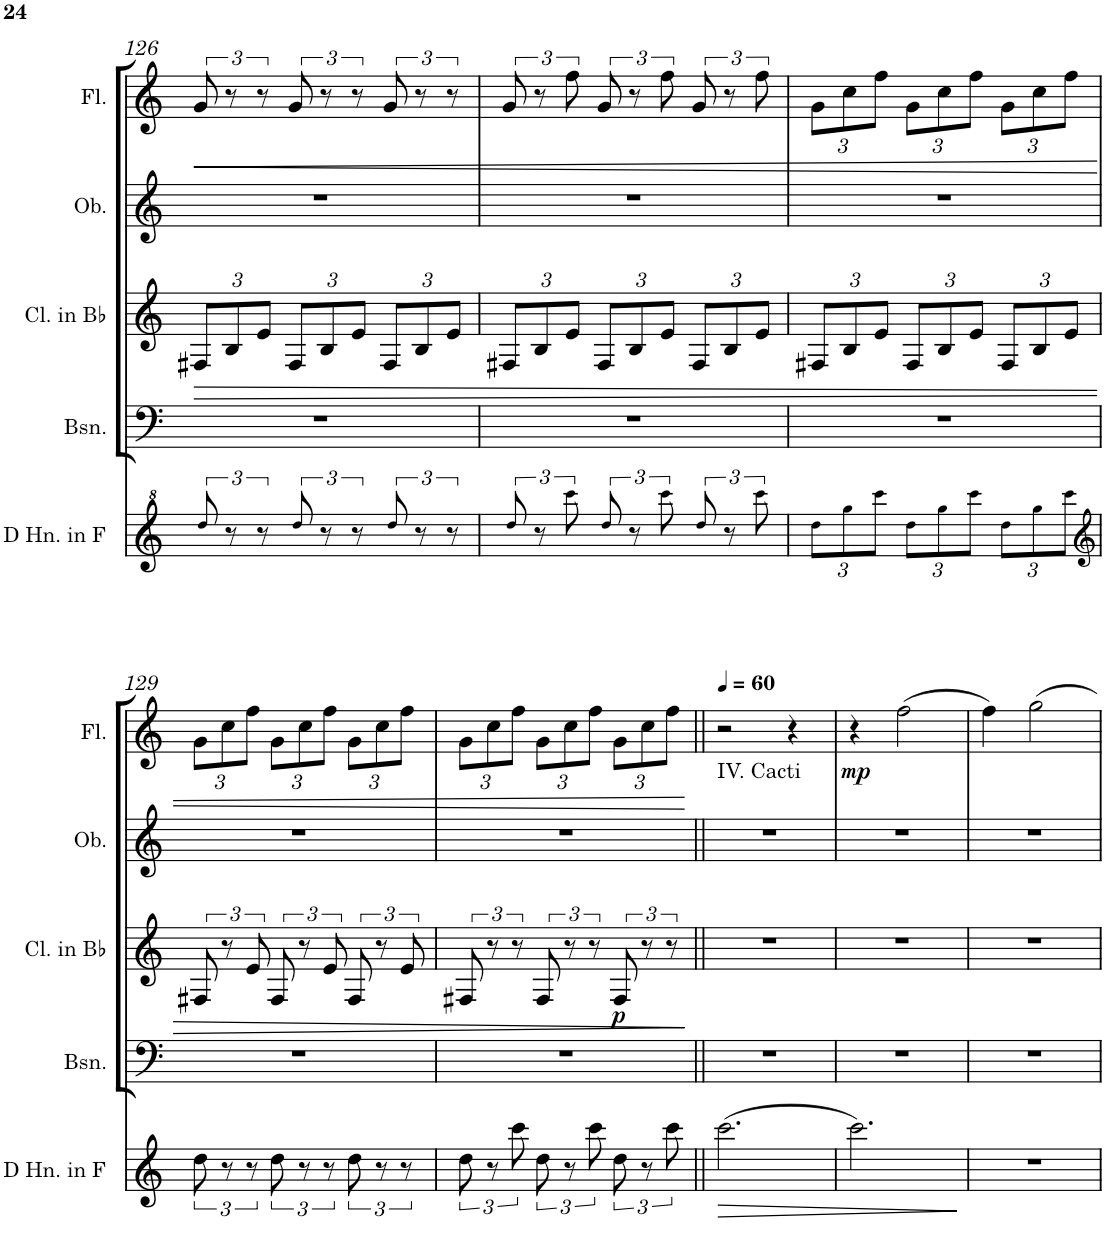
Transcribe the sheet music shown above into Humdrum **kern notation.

**kern	**dynam	**kern	**kern	**dynam	**kern	**kern	**dynam
*part5	*part5	*part4	*part3	*part3	*part2	*part1	*part1
*staff5	*staff5	*staff4	*staff3	*staff3	*staff2	*staff1	*staff1
*I"Horn in F	*	*I"Bassoon	*I"Clarinet in Bb	*	*I"Oboe	*I"Flute	*
*	*	*I'Bsn.	*I'Cl. in Bb	*	*I'Ob.	*I'Fl.	*
!!LO:PB:g=z
*clefG^2	*	*clefG2	*clefG2	*	*clefG2	*clefG2	*
*Trd4c7	*	*	*Trd1c2	*	*	*Trd-7c-12	*
*k[]	*	*k[]	*k[]	*	*k[]	*k[]	*
*M3/4	*	*M3/4	*M3/4	*	*M3/4	*M3/4	*
*	*	*	*Xbrackettup	*	*	*	*
=126	=126	=126	=126	=126	=126	=126	=126
!	!	!	!	!LO:HP:b	!	!	!LO:HP:b
12ddd/	.	2.r	12F#X/L	>	2.r	12g/	<
12r	.	.	12B/	.	.	12r	.
12r	.	.	12e/J	.	.	12r	.
12ddd/	.	.	12F#/L	.	.	12g/	.
12r	.	.	12B/	.	.	12r	.
12r	.	.	12e/J	.	.	12r	.
12ddd/	.	.	12F#/L	.	.	12g/	.
12r	.	.	12B/	.	.	12r	.
12r	.	.	12e/J	.	.	12r	.
=127	=127	=127	=127	=127	=127	=127	=127
12ddd/	.	2.r	12F#X/L	.	2.r	12g/	.
12r	.	.	12B/	.	.	12r	.
12cccc\	.	.	12e/J	.	.	12ff\	.
12ddd/	.	.	12F#/L	.	.	12g/	.
12r	.	.	12B/	.	.	12r	.
12cccc\	.	.	12e/J	.	.	12ff\	.
12ddd/	.	.	12F#/L	.	.	12g/	.
12r	.	.	12B/	.	.	12r	.
12cccc\	.	.	12e/J	.	.	12ff\	.
=128	=128	=128	=128	=128	=128	=128	=128
*Xbrackettup	*	*	*	*	*	*Xbrackettup	*
12ddd\L	.	2.r	12F#X/L	.	2.r	12g\L	.
12ggg\	.	.	12B/	.	.	12cc\	.
12cccc\J	.	.	12e/J	.	.	12ff\J	.
12ddd\L	.	.	12F#/L	.	.	12g\L	.
12ggg\	.	.	12B/	.	.	12cc\	.
12cccc\J	.	.	12e/J	.	.	12ff\J	.
12ddd\L	.	.	12F#/L	.	.	12g\L	.
12ggg\	.	.	12B/	.	.	12cc\	.
12cccc\J	.	.	12e/J	.	.	12ff\J	.
!!LO:LB:g=z
=129	=129	=129	=129	=129	=129	=129	=129
*clefG2	*	*	*	*	*	*	*
*brackettup	*	*	*brackettup	*	*	*	*
12dd\	.	2.r	12F#X/	.	2.r	12g\L	.
12r	.	.	12r	.	.	12cc\	.
12r	.	.	12e/	.	.	12ff\J	.
12dd\	.	.	12F#/	.	.	12g\L	.
12r	.	.	12r	.	.	12cc\	.
12r	.	.	12e/	.	.	12ff\J	.
12dd\	.	.	12F#/	.	.	12g\L	.
12r	.	.	12r	.	.	12cc\	.
12r	.	.	12e/	.	.	12ff\J	.
=130	=130	=130	=130	=130	=130	=130	=130
12dd\	.	2.r	12F#X/	.	2.r	12g\L	.
12r	.	.	12r	.	.	12cc\	.
12ccc\	.	.	12r	.	.	12ff\J	.
12dd\	.	.	12F#/	.	.	12g\L	.
12r	.	.	12r	.	.	12cc\	.
12ccc\	.	.	12r	.	.	12ff\J	.
!	!	!	!	!LO:DY:b	!	!	!
12dd\	.	.	12F#/	p	.	12g\L	.
12r	.	.	12r	.	.	12cc\	.
12ccc\	.	.	12r	.	.	12ff\J	.
.	.	.	.	]	.	.	[
=131||	=131||	=131||	=131||	=131||	=131||	=131||	=131||
*	*	*	*	*	*	*MM60	*
!	!	!	!	!	!	!LO:TX:b:t=IV. Cacti	!
!	!LO:HP:b	!	!	!	!	!	!
(2.ccc\	>	2.r	2.r	.	2.r	2r	.
.	.	.	.	.	.	4r	.
=132	=132	=132	=132	=132	=132	=132	=132
!	!	!	!	!	!	!	!LO:DY:b
2.ccc\)	.	2.r	2.r	.	2.r	4r	mp
.	.	.	.	.	.	(2ff\	.
.	]	.	.	.	.	.	.
=133	=133	=133	=133	=133	=133	=133	=133
2.r	.	2.r	2.r	.	2.r	4ff\)	.
.	.	.	.	.	.	2gg\	.
=	=	=	=	=	=	=	=
*-	*-	*-	*-	*-	*-	*-	*-
